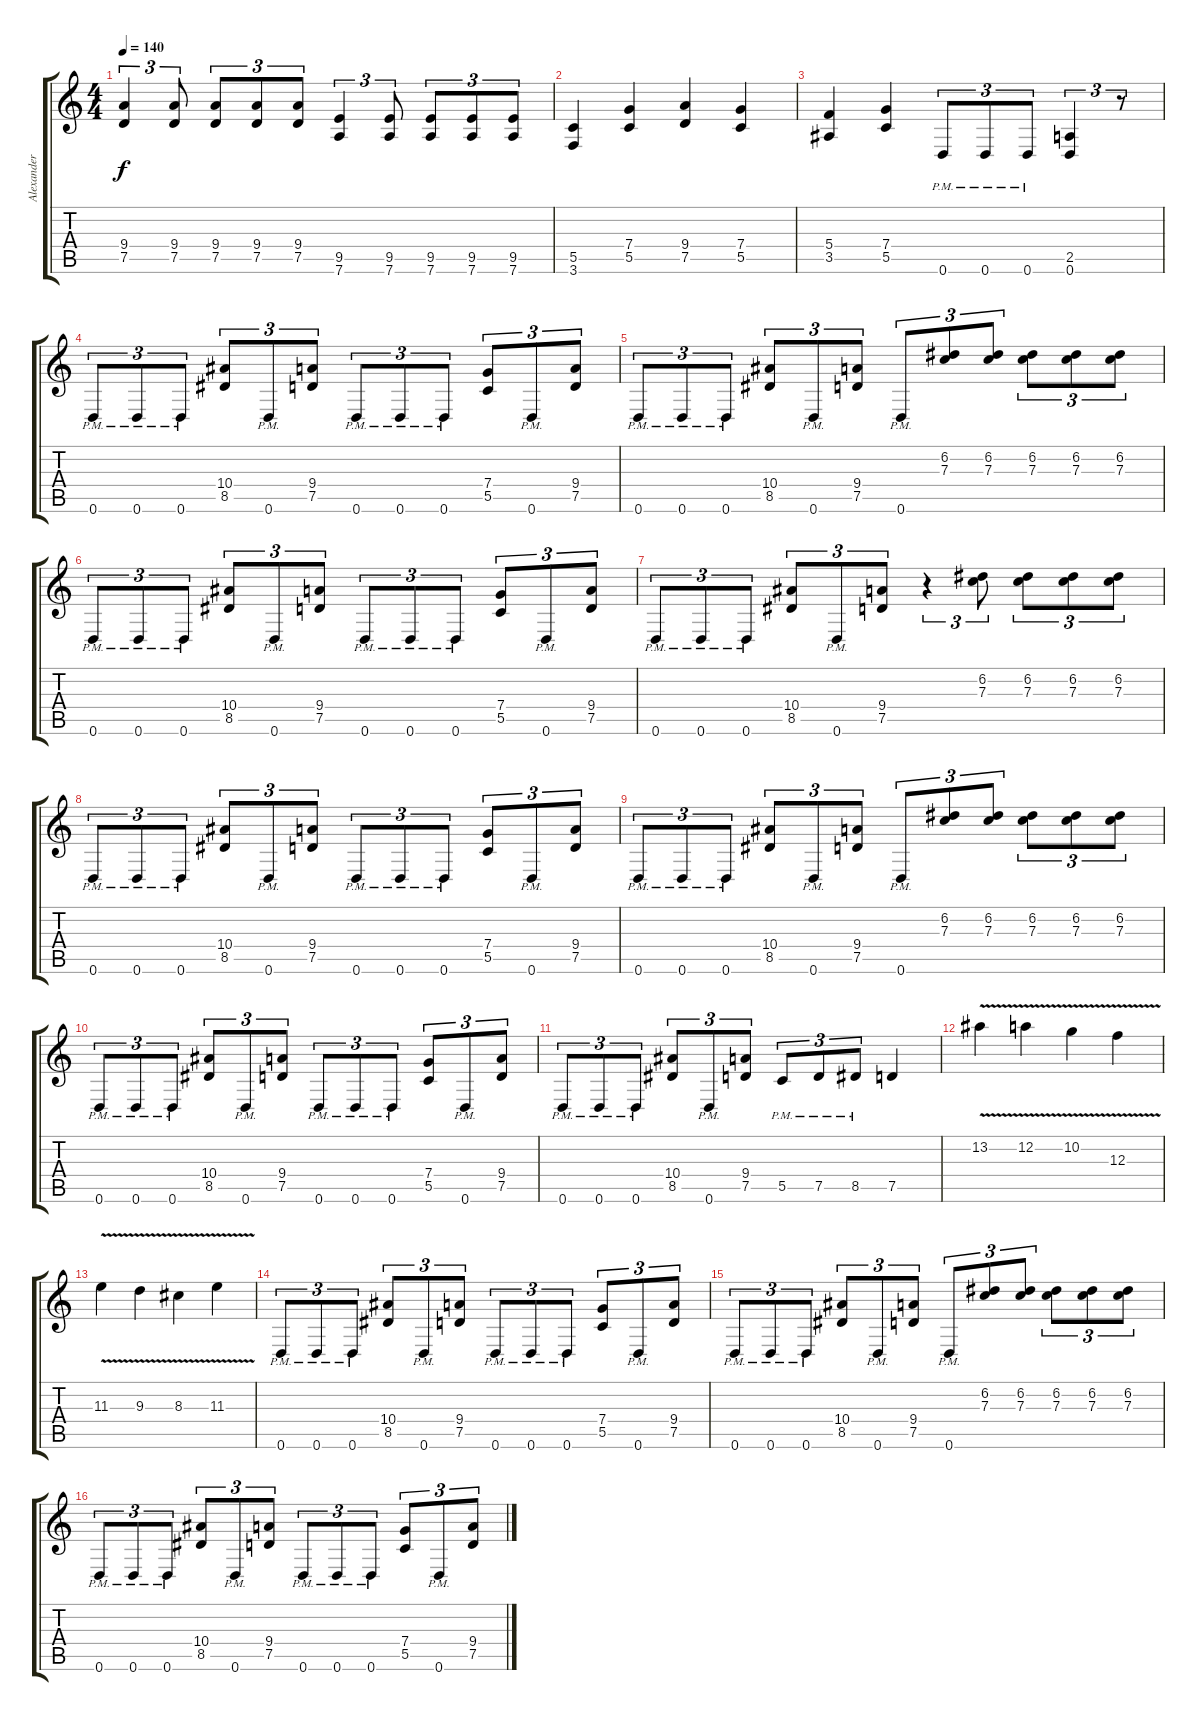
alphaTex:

\track ("Alexander Kuoppala" "Alexander ") {instrument distortionguitar}
\staff {score tabs}
\tuning (D4 A3 F3 C3 G2 D2) {hide}
\ts (4 4)
\tempo 140
\clef g2
\ks c
(9.4 7.5).4{tu (3 2) dy f} (9.4 7.5).8{tu (3 2)} (9.4 7.5).8{tu (3 2)} (9.4 7.5).8{tu (3 2)} (9.4 7.5).8{tu (3 2)} (9.5 7.6).4{tu (3 2)} (9.5 7.6).8{tu (3 2)} (9.5 7.6).8{tu (3 2)} (9.5 7.6).8{tu (3 2)} (9.5 7.6).8{tu (3 2)} |
(5.5 3.6).4 (7.4 5.5).4 (9.4 7.5).4 (7.4 5.5).4 |
(5.4 3.5).4 (7.4 5.5).4 0.6{pm}.8{tu (3 2)} 0.6{pm}.8{tu (3 2)} 0.6{pm}.8{tu (3 2)} (2.5 0.6).4{tu (3 2)} r.8{tu (3 2)} |
0.6{pm}.8{tu (3 2)} 0.6{pm}.8{tu (3 2)} 0.6{pm}.8{tu (3 2)} (10.4 8.5).8{tu (3 2)} 0.6{pm}.8{tu (3 2)} (9.4 7.5).8{tu (3 2)} 0.6{pm}.8{tu (3 2)} 0.6{pm}.8{tu (3 2)} 0.6{pm}.8{tu (3 2)} (7.4 5.5).8{tu (3 2)} 0.6{pm}.8{tu (3 2)} (9.4 7.5).8{tu (3 2)} |
0.6{pm}.8{tu (3 2)} 0.6{pm}.8{tu (3 2)} 0.6{pm}.8{tu (3 2)} (10.4 8.5).8{tu (3 2)} 0.6{pm}.8{tu (3 2)} (9.4 7.5).8{tu (3 2)} 0.6{pm}.8{tu (3 2)} (6.2 7.3).8{tu (3 2)} (6.2 7.3).8{tu (3 2)} (6.2 7.3).8{tu (3 2)} (6.2 7.3).8{tu (3 2)} (6.2 7.3).8{tu (3 2)} |
0.6{pm}.8{tu (3 2)} 0.6{pm}.8{tu (3 2)} 0.6{pm}.8{tu (3 2)} (10.4 8.5).8{tu (3 2)} 0.6{pm}.8{tu (3 2)} (9.4 7.5).8{tu (3 2)} 0.6{pm}.8{tu (3 2)} 0.6{pm}.8{tu (3 2)} 0.6{pm}.8{tu (3 2)} (7.4 5.5).8{tu (3 2)} 0.6{pm}.8{tu (3 2)} (9.4 7.5).8{tu (3 2)} |
0.6{pm}.8{tu (3 2)} 0.6{pm}.8{tu (3 2)} 0.6{pm}.8{tu (3 2)} (10.4 8.5).8{tu (3 2)} 0.6{pm}.8{tu (3 2)} (9.4 7.5).8{tu (3 2)} r.4{tu (3 2)} (6.2 7.3).8{tu (3 2)} (6.2 7.3).8{tu (3 2)} (6.2 7.3).8{tu (3 2)} (6.2 7.3).8{tu (3 2)} |
0.6{pm}.8{tu (3 2)} 0.6{pm}.8{tu (3 2)} 0.6{pm}.8{tu (3 2)} (10.4 8.5).8{tu (3 2)} 0.6{pm}.8{tu (3 2)} (9.4 7.5).8{tu (3 2)} 0.6{pm}.8{tu (3 2)} 0.6{pm}.8{tu (3 2)} 0.6{pm}.8{tu (3 2)} (7.4 5.5).8{tu (3 2)} 0.6{pm}.8{tu (3 2)} (9.4 7.5).8{tu (3 2)} |
0.6{pm}.8{tu (3 2)} 0.6{pm}.8{tu (3 2)} 0.6{pm}.8{tu (3 2)} (10.4 8.5).8{tu (3 2)} 0.6{pm}.8{tu (3 2)} (9.4 7.5).8{tu (3 2)} 0.6{pm}.8{tu (3 2)} (6.2 7.3).8{tu (3 2)} (6.2 7.3).8{tu (3 2)} (6.2 7.3).8{tu (3 2)} (6.2 7.3).8{tu (3 2)} (6.2 7.3).8{tu (3 2)} |
0.6{pm}.8{tu (3 2)} 0.6{pm}.8{tu (3 2)} 0.6{pm}.8{tu (3 2)} (10.4 8.5).8{tu (3 2)} 0.6{pm}.8{tu (3 2)} (9.4 7.5).8{tu (3 2)} 0.6{pm}.8{tu (3 2)} 0.6{pm}.8{tu (3 2)} 0.6{pm}.8{tu (3 2)} (7.4 5.5).8{tu (3 2)} 0.6{pm}.8{tu (3 2)} (9.4 7.5).8{tu (3 2)} |
0.6{pm}.8{tu (3 2)} 0.6{pm}.8{tu (3 2)} 0.6{pm}.8{tu (3 2)} (10.4 8.5).8{tu (3 2)} 0.6{pm}.8{tu (3 2)} (9.4 7.5).8{tu (3 2)} 5.5{pm}.8{tu (3 2)} 7.5{pm}.8{tu (3 2)} 8.5{pm}.8{tu (3 2)} 7.5.4 |
13.2{v}.4 12.2{v}.4 10.2{v}.4 12.3{v}.4 |
11.3{v}.4 9.3{v}.4 8.3{v}.4 11.3{v}.4 |
0.6{pm}.8{tu (3 2)} 0.6{pm}.8{tu (3 2)} 0.6{pm}.8{tu (3 2)} (10.4 8.5).8{tu (3 2)} 0.6{pm}.8{tu (3 2)} (9.4 7.5).8{tu (3 2)} 0.6{pm}.8{tu (3 2)} 0.6{pm}.8{tu (3 2)} 0.6{pm}.8{tu (3 2)} (7.4 5.5).8{tu (3 2)} 0.6{pm}.8{tu (3 2)} (9.4 7.5).8{tu (3 2)} |
0.6{pm}.8{tu (3 2)} 0.6{pm}.8{tu (3 2)} 0.6{pm}.8{tu (3 2)} (10.4 8.5).8{tu (3 2)} 0.6{pm}.8{tu (3 2)} (9.4 7.5).8{tu (3 2)} 0.6{pm}.8{tu (3 2)} (6.2 7.3).8{tu (3 2)} (6.2 7.3).8{tu (3 2)} (6.2 7.3).8{tu (3 2)} (6.2 7.3).8{tu (3 2)} (6.2 7.3).8{tu (3 2)} |
0.6{pm}.8{tu (3 2)} 0.6{pm}.8{tu (3 2)} 0.6{pm}.8{tu (3 2)} (10.4 8.5).8{tu (3 2)} 0.6{pm}.8{tu (3 2)} (9.4 7.5).8{tu (3 2)} 0.6{pm}.8{tu (3 2)} 0.6{pm}.8{tu (3 2)} 0.6{pm}.8{tu (3 2)} (7.4 5.5).8{tu (3 2)} 0.6{pm}.8{tu (3 2)} (9.4 7.5).8{tu (3 2)}
